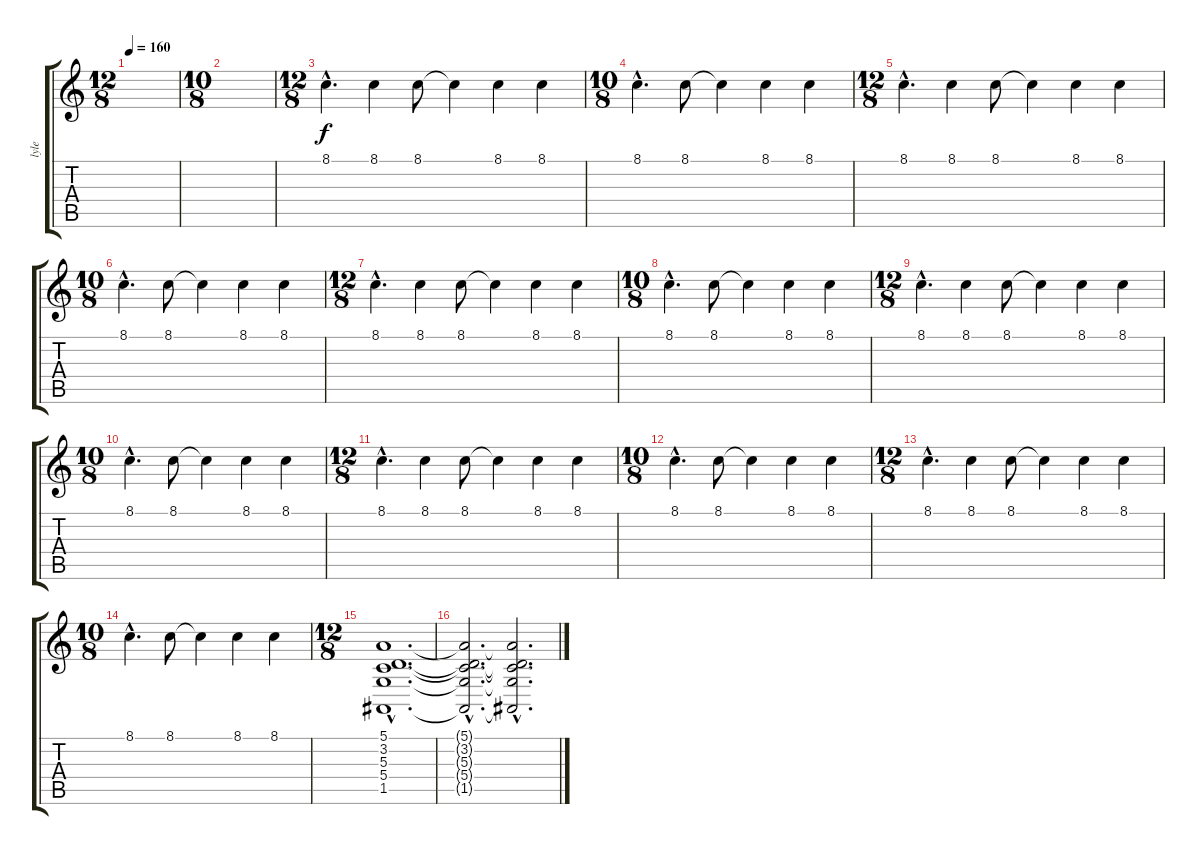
\track ("lyle" "lyle") {instrument acousticgrandpiano}
\staff {score tabs}
\tuning (E4 B3 G3 D3 A2 E2) {hide}
\ts (12 8)
\tempo 160
\clef g2
\ks c
|
\ts (10 8)
|
\ts (12 8)
8.1{hac}.4{d} 8.1.4 8.1.8 8.1{t}.4 8.1.4 8.1.4 |
\ts (10 8)
8.1{hac}.4{d} 8.1.8 8.1{t}.4 8.1.4 8.1.4 |
\ts (12 8)
8.1{hac}.4{d} 8.1.4 8.1.8 8.1{t}.4 8.1.4 8.1.4 |
\ts (10 8)
8.1{hac}.4{d} 8.1.8 8.1{t}.4 8.1.4 8.1.4 |
\ts (12 8)
8.1{hac}.4{d} 8.1.4 8.1.8 8.1{t}.4 8.1.4 8.1.4 |
\ts (10 8)
8.1{hac}.4{d} 8.1.8 8.1{t}.4 8.1.4 8.1.4 |
\ts (12 8)
8.1{hac}.4{d} 8.1.4 8.1.8 8.1{t}.4 8.1.4 8.1.4 |
\ts (10 8)
8.1{hac}.4{d} 8.1.8 8.1{t}.4 8.1.4 8.1.4 |
\ts (12 8)
8.1{hac}.4{d} 8.1.4 8.1.8 8.1{t}.4 8.1.4 8.1.4 |
\ts (10 8)
8.1{hac}.4{d} 8.1.8 8.1{t}.4 8.1.4 8.1.4 |
\ts (12 8)
8.1{hac}.4{d} 8.1.4 8.1.8 8.1{t}.4 8.1.4 8.1.4 |
\ts (10 8)
8.1{hac}.4{d} 8.1.8 8.1{t}.4 8.1.4 8.1.4 |
\ts (12 8)
(5.1{hac} 3.2{hac} 5.3{hac} 5.4{hac} 1.5{hac}).1{d} |
(5.1{hac t} 3.2{hac t} 5.3{hac t} 5.4{hac t} 1.5{hac t}).2{d} (5.1{hac t} 3.2{hac t} 5.3{hac t} 5.4{hac t} 1.5{hac t}).2{d}
